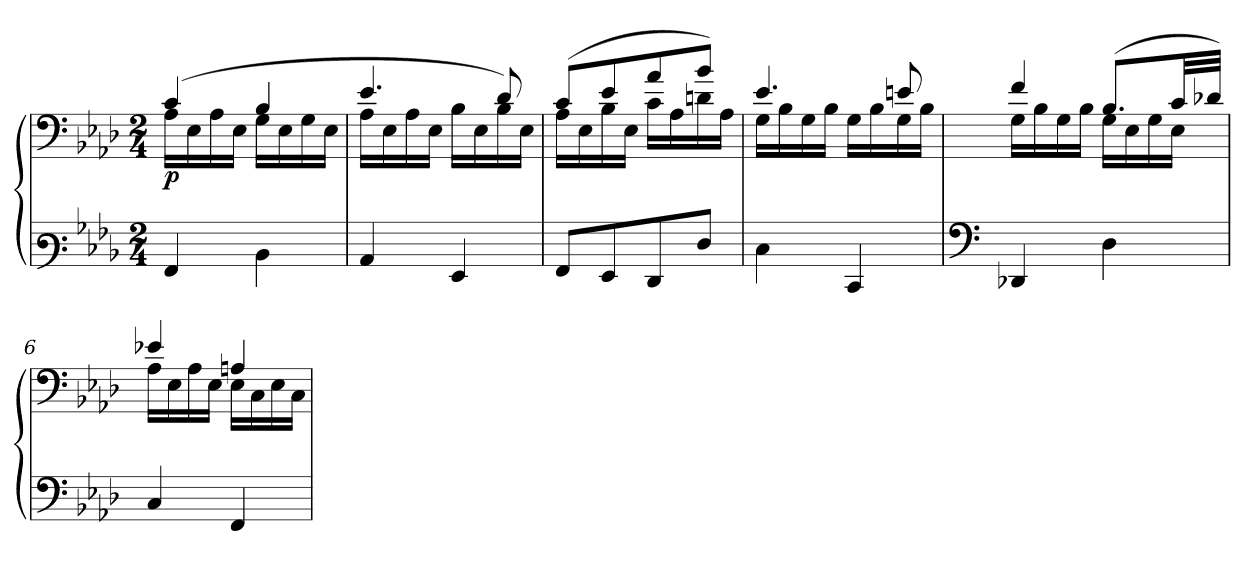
**kern	**kern	**dynam
*part1	*part1	*part1
*staff2	*staff1	*staff1/2
*clefF3	*clefF4	*
*k[b-e-a-d-]	*k[b-e-a-d-]	*
*M2/4	*M2/4	*
=1	=1	=1
*	*^	*
!	!	!	!LO:DY:b
4AA-/	(>4c/	16A-\LL	p
.	.	16E-\	.
.	.	16A-\	.
.	.	16E-\JJ	.
4D-\	4B-/	16G\LL	.
.	.	16E-\	.
.	.	16G\	.
.	.	16E-\JJ	.
=2	=2	=2	=2
4C/	4.e-/	16A-\LL	.
.	.	16E-\	.
.	.	16A-\	.
.	.	16E-\JJ	.
4GG/	.	16B-\LL	.
.	.	16E-\	.
.	8d-/)	16B-\	.
.	.	16E-\JJ	.
=3	=3	=3	=3
8AA-/L	(>8c/L	16A-\LL	.
.	.	16E-\	.
8GG/	8e-/	16B-\	.
.	.	16E-\JJ	.
8FF/	8a-/	16c\LL	.
.	.	16A-\	.
8F/J	8b-/J)	16dn\	.
.	.	16A-\JJ	.
=4	=4	=4	=4
4E-\	4.e-/	16G\LL	.
.	.	16B-\	.
.	.	16G\	.
.	.	16B-\JJ	.
4EE-/	.	16G\LL	.
.	.	16B-\	.
.	8en/	16G\	.
.	.	16B-\JJ	.
!!LO:LB:g=z	!!
=5	=5	=5	=5
*clefF4	*	*	*
4DD-X/	4f/	16G\LL	.
.	.	16B-\	.
.	.	16G\	.
.	.	16B-\JJ	.
4D-\	(>8.B-/L	16G\LL	.
.	.	16E-\	.
.	.	16G\	.
.	32c/LL	16E-\JJ	.
.	32d-X/JJJ)	.	.
=6	=6	=6	=6
4C/	4e-X/	16A-\LL	.
.	.	16E-\	.
.	.	16A-\	.
.	.	16E-\JJ	.
4FF/	4An/	16E-\LL	.
.	.	16C\	.
.	.	16E-\	.
.	.	16C\JJ	.
*	*v	*v	*
=	=	=
*-	*-	*-
